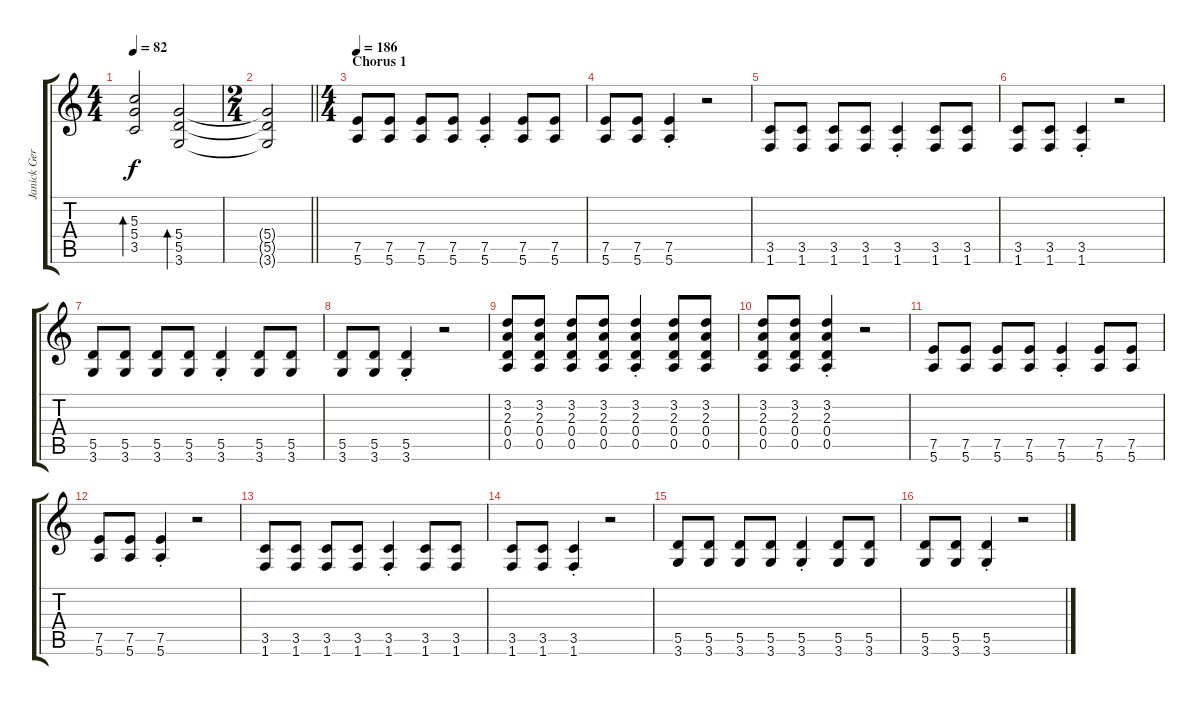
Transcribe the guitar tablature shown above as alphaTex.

\track ("Janick Gers" "Janick Ger") {instrument overdrivenguitar}
\staff {score tabs}
\tuning (E4 B3 G3 D3 A2 E2) {hide}
\ts (4 4)
\tempo 82
\clef g2
\ks c
(5.3 5.4 3.5).2{bd 120 dy f} (5.4 5.5 3.6).2{bd 120} |
\ts (2 4)
\barLineRight lightlight
(5.4{t} 5.5{t} 3.6{t}).2 |
\ts (4 4)
\section ("" "Chorus 1")
\tempo 186
(7.5 5.6).8{instrument overdrivenguitar} (7.5 5.6).8 (7.5 5.6).8 (7.5 5.6).8 (7.5{st} 5.6{st}).4 (7.5 5.6).8 (7.5 5.6).8 |
(7.5 5.6).8 (7.5 5.6).8 (7.5{st} 5.6{st}).4 r.2 |
(3.5 1.6).8 (3.5 1.6).8 (3.5 1.6).8 (3.5 1.6).8 (3.5{st} 1.6{st}).4 (3.5 1.6).8 (3.5 1.6).8 |
(3.5 1.6).8 (3.5 1.6).8 (3.5{st} 1.6{st}).4 r.2 |
(5.5 3.6).8 (5.5 3.6).8 (5.5 3.6).8 (5.5 3.6).8 (5.5{st} 3.6{st}).4 (5.5 3.6).8 (5.5 3.6).8 |
(5.5 3.6).8 (5.5 3.6).8 (5.5{st} 3.6{st}).4 r.2 |
(3.2 2.3 0.4 0.5).8 (3.2 2.3 0.4 0.5).8 (3.2 2.3 0.4 0.5).8 (3.2 2.3 0.4 0.5).8 (3.2{st} 2.3{st} 0.4{st} 0.5{st}).4 (3.2 2.3 0.4 0.5).8 (3.2 2.3 0.4 0.5).8 |
(3.2 2.3 0.4 0.5).8 (3.2 2.3 0.4 0.5).8 (3.2{st} 2.3{st} 0.4{st} 0.5{st}).4 r.2 |
(7.5 5.6).8 (7.5 5.6).8 (7.5 5.6).8 (7.5 5.6).8 (7.5{st} 5.6{st}).4 (7.5 5.6).8 (7.5 5.6).8 |
(7.5 5.6).8 (7.5 5.6).8 (7.5{st} 5.6{st}).4 r.2 |
(3.5 1.6).8 (3.5 1.6).8 (3.5 1.6).8 (3.5 1.6).8 (3.5{st} 1.6{st}).4 (3.5 1.6).8 (3.5 1.6).8 |
(3.5 1.6).8 (3.5 1.6).8 (3.5{st} 1.6{st}).4 r.2 |
(5.5 3.6).8 (5.5 3.6).8 (5.5 3.6).8 (5.5 3.6).8 (5.5{st} 3.6{st}).4 (5.5 3.6).8 (5.5 3.6).8 |
(5.5 3.6).8 (5.5 3.6).8 (5.5{st} 3.6{st}).4 r.2
